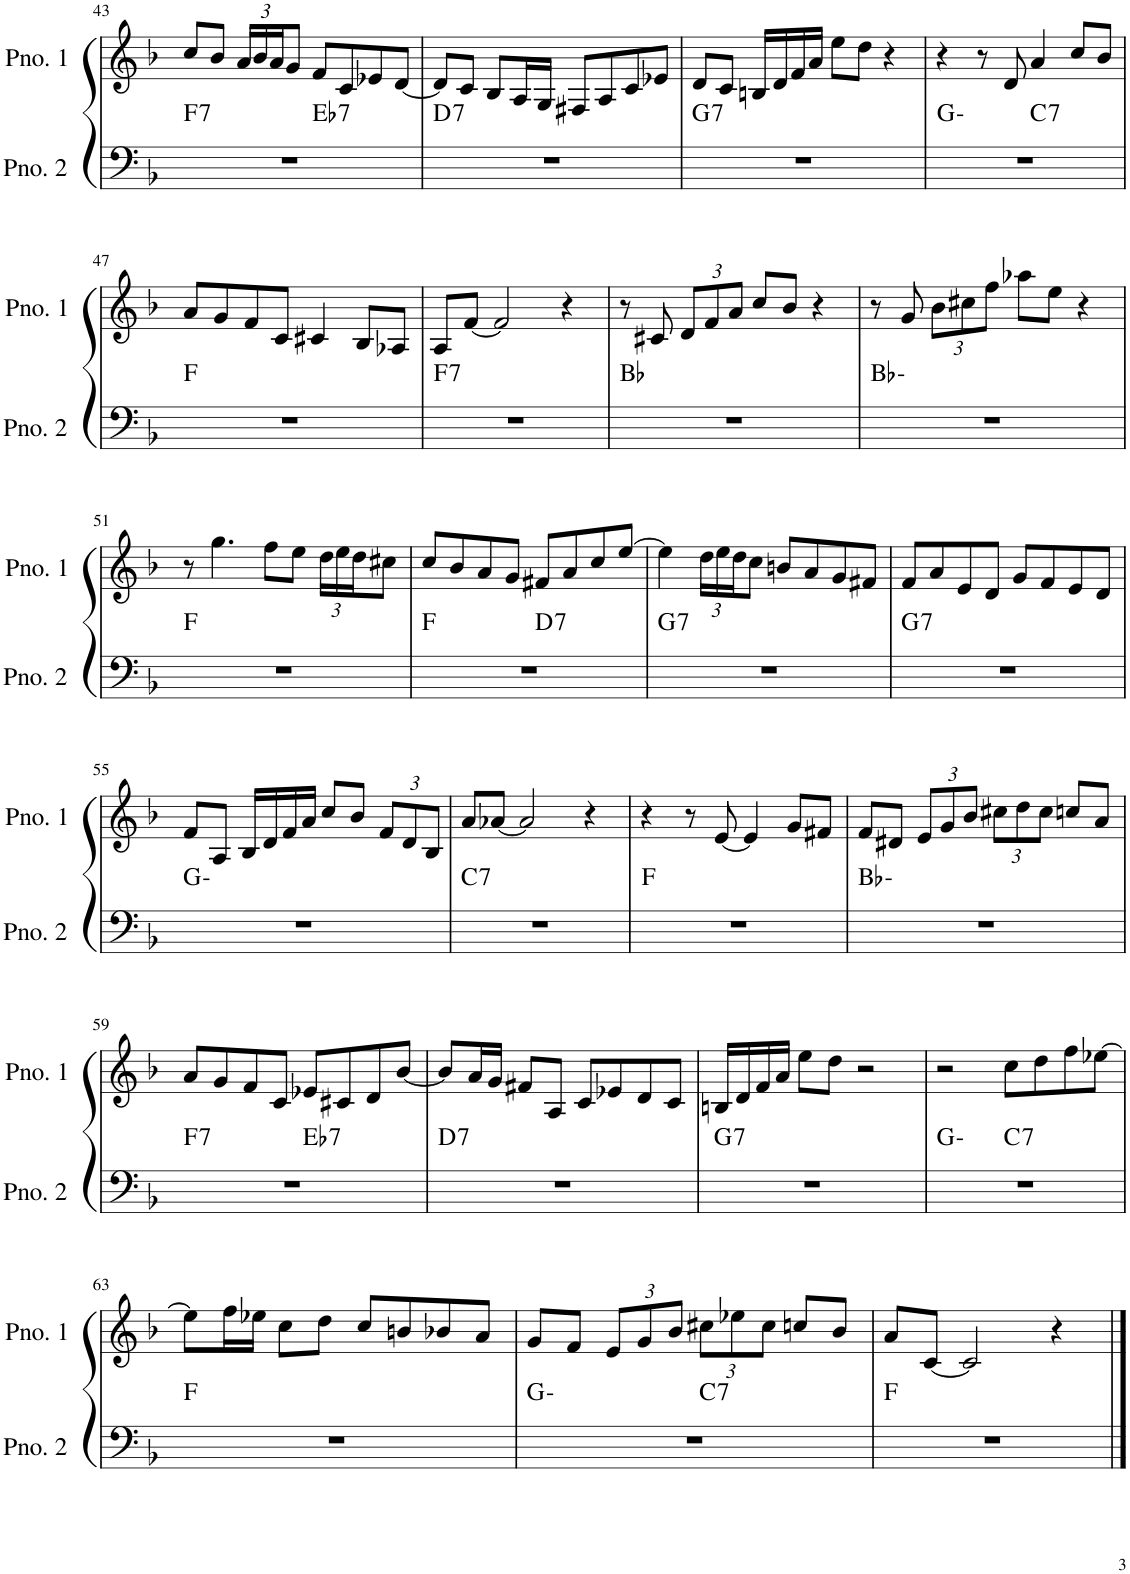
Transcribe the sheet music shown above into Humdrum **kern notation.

**kern	**harte	**kern
*part2	*part2	*part1
*staff2	*	*staff1
*I"ピアノ 2	*	*I"ピアノ 1
!!LO:PB:g=z
*clefF4	*	*clefG2
*k[b-]	*	*k[b-]
*M4/4	*	*M4/4
=43	=43	=43
!	!LO:H:kt=7	!
*^	*	*
1r	2ryy	F:7	8cc/L
.	.	.	8b-/J
*	*	*	*Xbrackettup
.	.	.	24a/LL
.	.	.	24b-/
.	.	.	24a/J
.	.	.	8g/J
!	!	!LO:H:kt=7	!
.	2ryy	Eb:7	8f/L
.	.	.	8c/
.	.	.	8e-X/
.	.	.	[8d/J
=44	=44	=44	=44
!	!	!LO:H:kt=7	!
*v	*v	*	*
1r	D:7	8d/L]
.	.	8c/J
.	.	8B-/L
.	.	16A/L
.	.	16G/JJ
.	.	8F#X/L
.	.	8A/
.	.	8c/
.	.	8e-X/J
=45	=45	=45
!	!LO:H:kt=7	!
1r	G:7	8d/L
.	.	8c/J
.	.	16Bn/LL
.	.	16d/
.	.	16f/
.	.	16a/JJ
.	.	8ee\L
.	.	8dd\J
.	.	4r
=46	=46	=46
*^	*	*
1r	2ryy	G:min	4r
.	.	.	8r
.	.	.	8d/
!	!	!LO:H:kt=7	!
.	2ryy	C:7	4a/
.	.	.	8cc/L
.	.	.	8b-/J
*v	*v	*	*
!!LO:LB:g=z
=47	=47	=47
1r	F:maj	8a/L
.	.	8g/
.	.	8f/
.	.	8c/J
.	.	4c#X/
.	.	8B-/L
.	.	8A-X/J
=48	=48	=48
!	!LO:H:kt=7	!
1r	F:7	8A/L
.	.	[8f/J
.	.	2f/]
.	.	4r
=49	=49	=49
1r	Bb:maj	8r
.	.	8c#X/
.	.	12d/L
.	.	12f/
.	.	12a/J
.	.	8cc/L
.	.	8b-/J
.	.	4r
=50	=50	=50
1r	Bb:min	8r
.	.	8g/
.	.	12b-\L
.	.	12cc#X\
.	.	12ff\J
.	.	8aa-X\L
.	.	8ee\J
.	.	4r
!!LO:LB:g=z
=51	=51	=51
1r	F:maj	8r
.	.	4.gg\
.	.	8ff\L
.	.	8ee\J
.	.	24dd\LL
.	.	24ee\
.	.	24dd\J
.	.	8cc#X\J
=52	=52	=52
*^	*	*
1r	2ryy	F:maj	8cc/L
.	.	.	8b-/
.	.	.	8a/
.	.	.	8g/J
!	!	!LO:H:kt=7	!
.	2ryy	D:7	8f#X/L
.	.	.	8a/
.	.	.	8cc/
.	.	.	[8ee/J
=53	=53	=53	=53
!	!	!LO:H:kt=7	!
*v	*v	*	*
1r	G:7	4ee\]
.	.	24dd\LL
.	.	24ee\
.	.	24dd\J
.	.	8cc\J
.	.	8bn/L
.	.	8a/
.	.	8g/
.	.	8f#X/J
=54	=54	=54
!	!LO:H:kt=7	!
1r	G:7	8f/L
.	.	8a/
.	.	8e/
.	.	8d/J
.	.	8g/L
.	.	8f/
.	.	8e/
.	.	8d/J
!!LO:LB:g=z
=55	=55	=55
1r	G:min	8f/L
.	.	8A/J
.	.	16B-/LL
.	.	16d/
.	.	16f/
.	.	16a/JJ
.	.	8cc/L
.	.	8b-/J
.	.	12f/L
.	.	12d/
.	.	12B-/J
=56	=56	=56
!	!LO:H:kt=7	!
1r	C:7	8a/L
.	.	[8a-X/J
.	.	2a-/]
.	.	4r
=57	=57	=57
1r	F:maj	4r
.	.	8r
.	.	[8e/
.	.	4e/]
.	.	8g/L
.	.	8f#X/J
=58	=58	=58
1r	Bb:min	8f/L
.	.	8d#X/J
.	.	12e/L
.	.	12g/
.	.	12b-/J
.	.	12cc#X\L
.	.	12dd\
.	.	12cc#\J
.	.	8ccn/L
.	.	8a/J
!!LO:LB:g=z
=59	=59	=59
!	!LO:H:kt=7	!
*^	*	*
1r	2ryy	F:7	8a/L
.	.	.	8g/
.	.	.	8f/
.	.	.	8c/J
!	!	!LO:H:kt=7	!
.	2ryy	Eb:7	8e-X/L
.	.	.	8c#X/
.	.	.	8d/
.	.	.	[8b-/J
=60	=60	=60	=60
!	!	!LO:H:kt=7	!
*v	*v	*	*
1r	D:7	8b-/L]
.	.	16a/L
.	.	16g/JJ
.	.	8f#X/L
.	.	8A/J
.	.	8c/L
.	.	8e-X/
.	.	8d/
.	.	8c/J
=61	=61	=61
!	!LO:H:kt=7	!
1r	G:7	16Bn/LL
.	.	16d/
.	.	16f/
.	.	16a/JJ
.	.	8ee\L
.	.	8dd\J
.	.	2r
=62	=62	=62
*^	*	*
1r	2ryy	G:min	2r
!	!	!LO:H:kt=7	!
.	2ryy	C:7	8cc\L
.	.	.	8dd\
.	.	.	8ff\
.	.	.	[8ee-X\J
*v	*v	*	*
!!LO:LB:g=z
=63	=63	=63
1r	F:maj	8ee-\L]
.	.	16ff\L
.	.	16ee-X\JJ
.	.	8cc\L
.	.	8dd\J
.	.	8cc/L
.	.	8bn/
.	.	8b-X/
.	.	8a/J
=64	=64	=64
*^	*	*
1r	2ryy	G:min	8g/L
.	.	.	8f/J
.	.	.	12e/L
.	.	.	12g/
.	.	.	12b-/J
!	!	!LO:H:kt=7	!
.	2ryy	C:7	12cc#X\L
.	.	.	12ee-X\
.	.	.	12cc#\J
.	.	.	8ccn/L
.	.	.	8b-/J
*v	*v	*	*
=65	=65	=65
1r	F:maj	8a/L
.	.	[8c/J
.	.	2c/]
.	.	4r
==	==	==
*-	*-	*-
